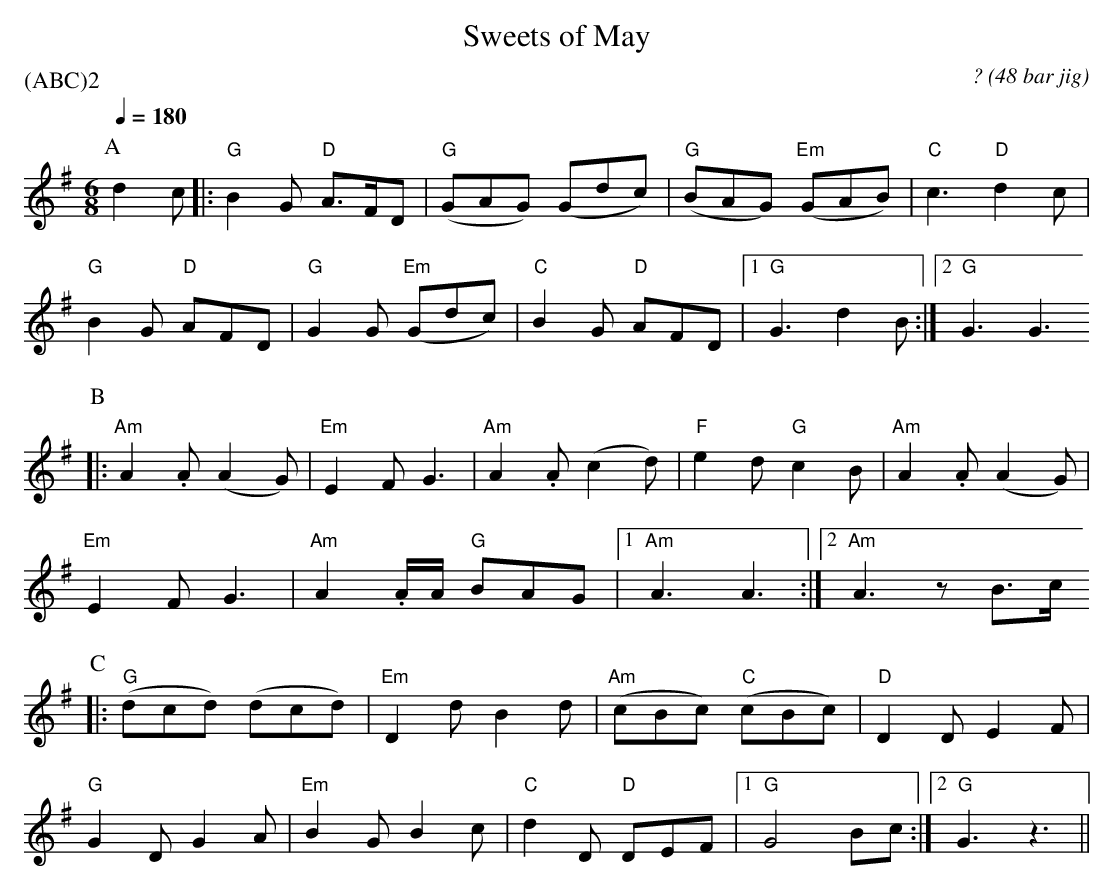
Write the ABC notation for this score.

X:1
T:Sweets of May
C:? (48 bar jig)
P:(ABC)2
M:6/8
L:1/8
Q:1/4=180
K:Gmaj
V:1
P:A
d2c |:"G"B2G "D"A>FD|"G"(GAG )(Gdc)|"G"(BAG )"Em"(GAB)|"C"c3 "D"d2c|
"G"B2G "D"AFD|"G"G2G "Em"(Gdc)|"C"B2G "D"AFD|1"G"G3 d2B:|2"G"G3 G3
P:B
|:"Am"A2.A (A2G)|"Em"E2F G3|"Am"A2.A (c2d)|"F"e2d "G"c2B|"Am"A2.A (A2G)|
"Em"E2F G3|"Am"A2.A/2A/2 "G"BAG|1"Am"A3 A3:|2"Am"A3 zB>c
P:C
|:"G"(dcd )(dcd)|"Em"D2d B2d|"Am"(cBc )"C"(cBc)|"D"D2D E2F|
"G"G2D G2A|"Em"B2G B2c|"C"d2D "D"DEF |1 "G"G4Bc :|2 "G" G3 z3 ||
